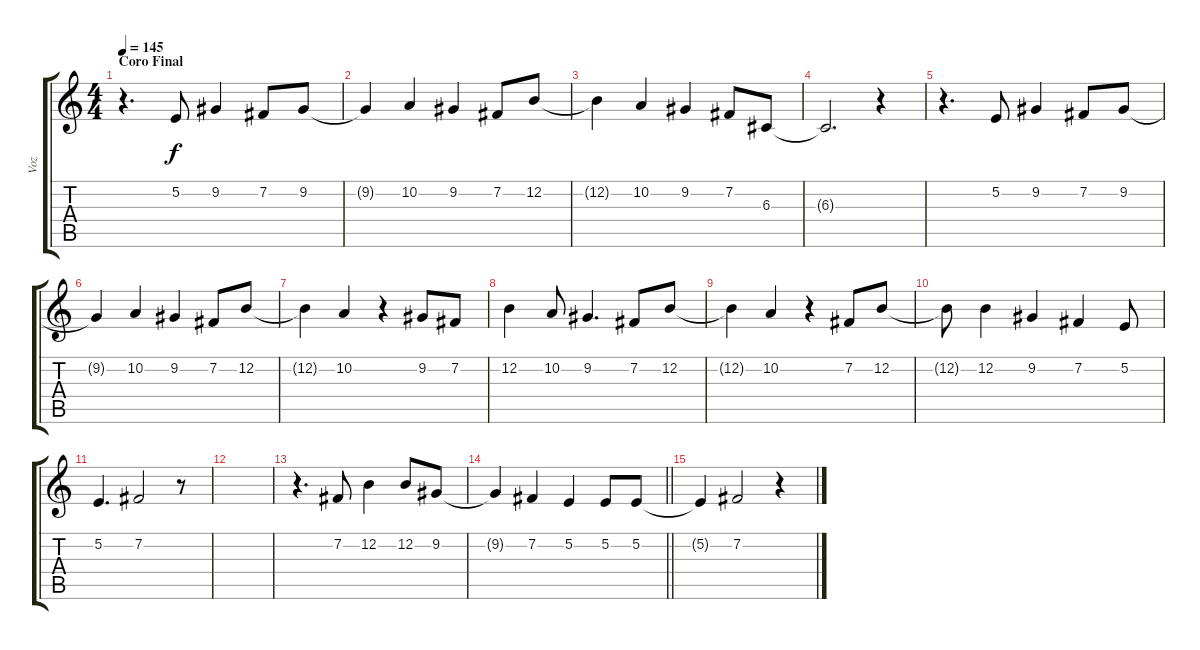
\track ("Voz" "Voz") {instrument flute}
\staff {score tabs}
\tuning (E4 B3 G3 D3 A2 E2) {hide}
\ts (4 4)
\section ("" "Coro Final")
\tempo 145
\clef g2
\ks c
r.4{d dy f} 5.2.8 9.2.4 7.2.8 9.2.8 |
9.2{t}.4 10.2.4 9.2.4 7.2.8 12.2.8 |
12.2{t}.4 10.2.4 9.2.4 7.2.8 6.3.8 |
6.3{t}.2{d} r.4 |
r.4{d} 5.2.8 9.2.4 7.2.8 9.2.8 |
9.2{t}.4 10.2.4 9.2.4 7.2.8 12.2.8 |
12.2{t}.4 10.2.4 r.4 9.2.8 7.2.8 |
12.2.4 10.2.8 9.2.4{d} 7.2.8 12.2.8 |
12.2{t}.4 10.2.4 r.4 7.2.8 12.2.8 |
12.2{t}.8 12.2.4 9.2.4 7.2.4 5.2.8 |
5.2.4{d} 7.2.2 r.8 |
|
r.4{d} 7.2.8 12.2.4 12.2.8 9.2.8 |
\barLineRight lightlight
9.2{t}.4 7.2.4 5.2.4 5.2.8 5.2.8 |
5.2{t}.4 7.2.2 r.4
